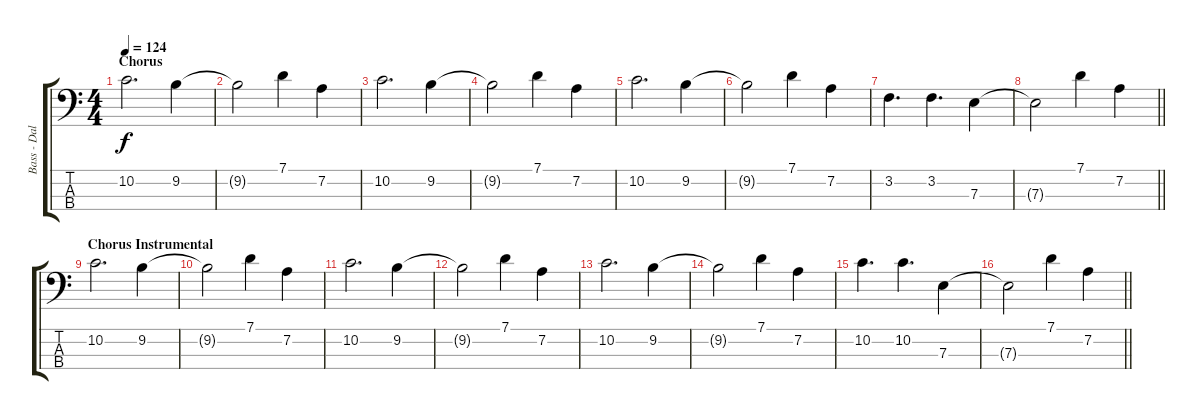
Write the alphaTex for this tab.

\track ("Bass - Dale Stewart" "Bass - Dal") {instrument electricbassfinger}
\staff {score tabs}
\tuning (G2 D2 A1 E1) {hide}
\ts (4 4)
\section ("" "Chorus")
\tempo 124
\clef f4
\ks c
10.2.2{d dy f} 9.2.4 |
9.2{t}.2 7.1.4 7.2.4 |
10.2.2{d} 9.2.4 |
9.2{t}.2 7.1.4 7.2.4 |
10.2.2{d} 9.2.4 |
9.2{t}.2 7.1.4 7.2.4 |
3.2.4{d} 3.2.4{d} 7.3.4 |
\barLineRight lightlight
7.3{t}.2 7.1.4 7.2.4 |
\section ("" "Chorus Instrumental")
10.2.2{d} 9.2.4 |
9.2{t}.2 7.1.4 7.2.4 |
10.2.2{d} 9.2.4 |
9.2{t}.2 7.1.4 7.2.4 |
10.2.2{d} 9.2.4 |
9.2{t}.2 7.1.4 7.2.4 |
10.2.4{d} 10.2.4{d} 7.3.4 |
\barLineRight lightlight
7.3{t}.2 7.1.4 7.2.4
